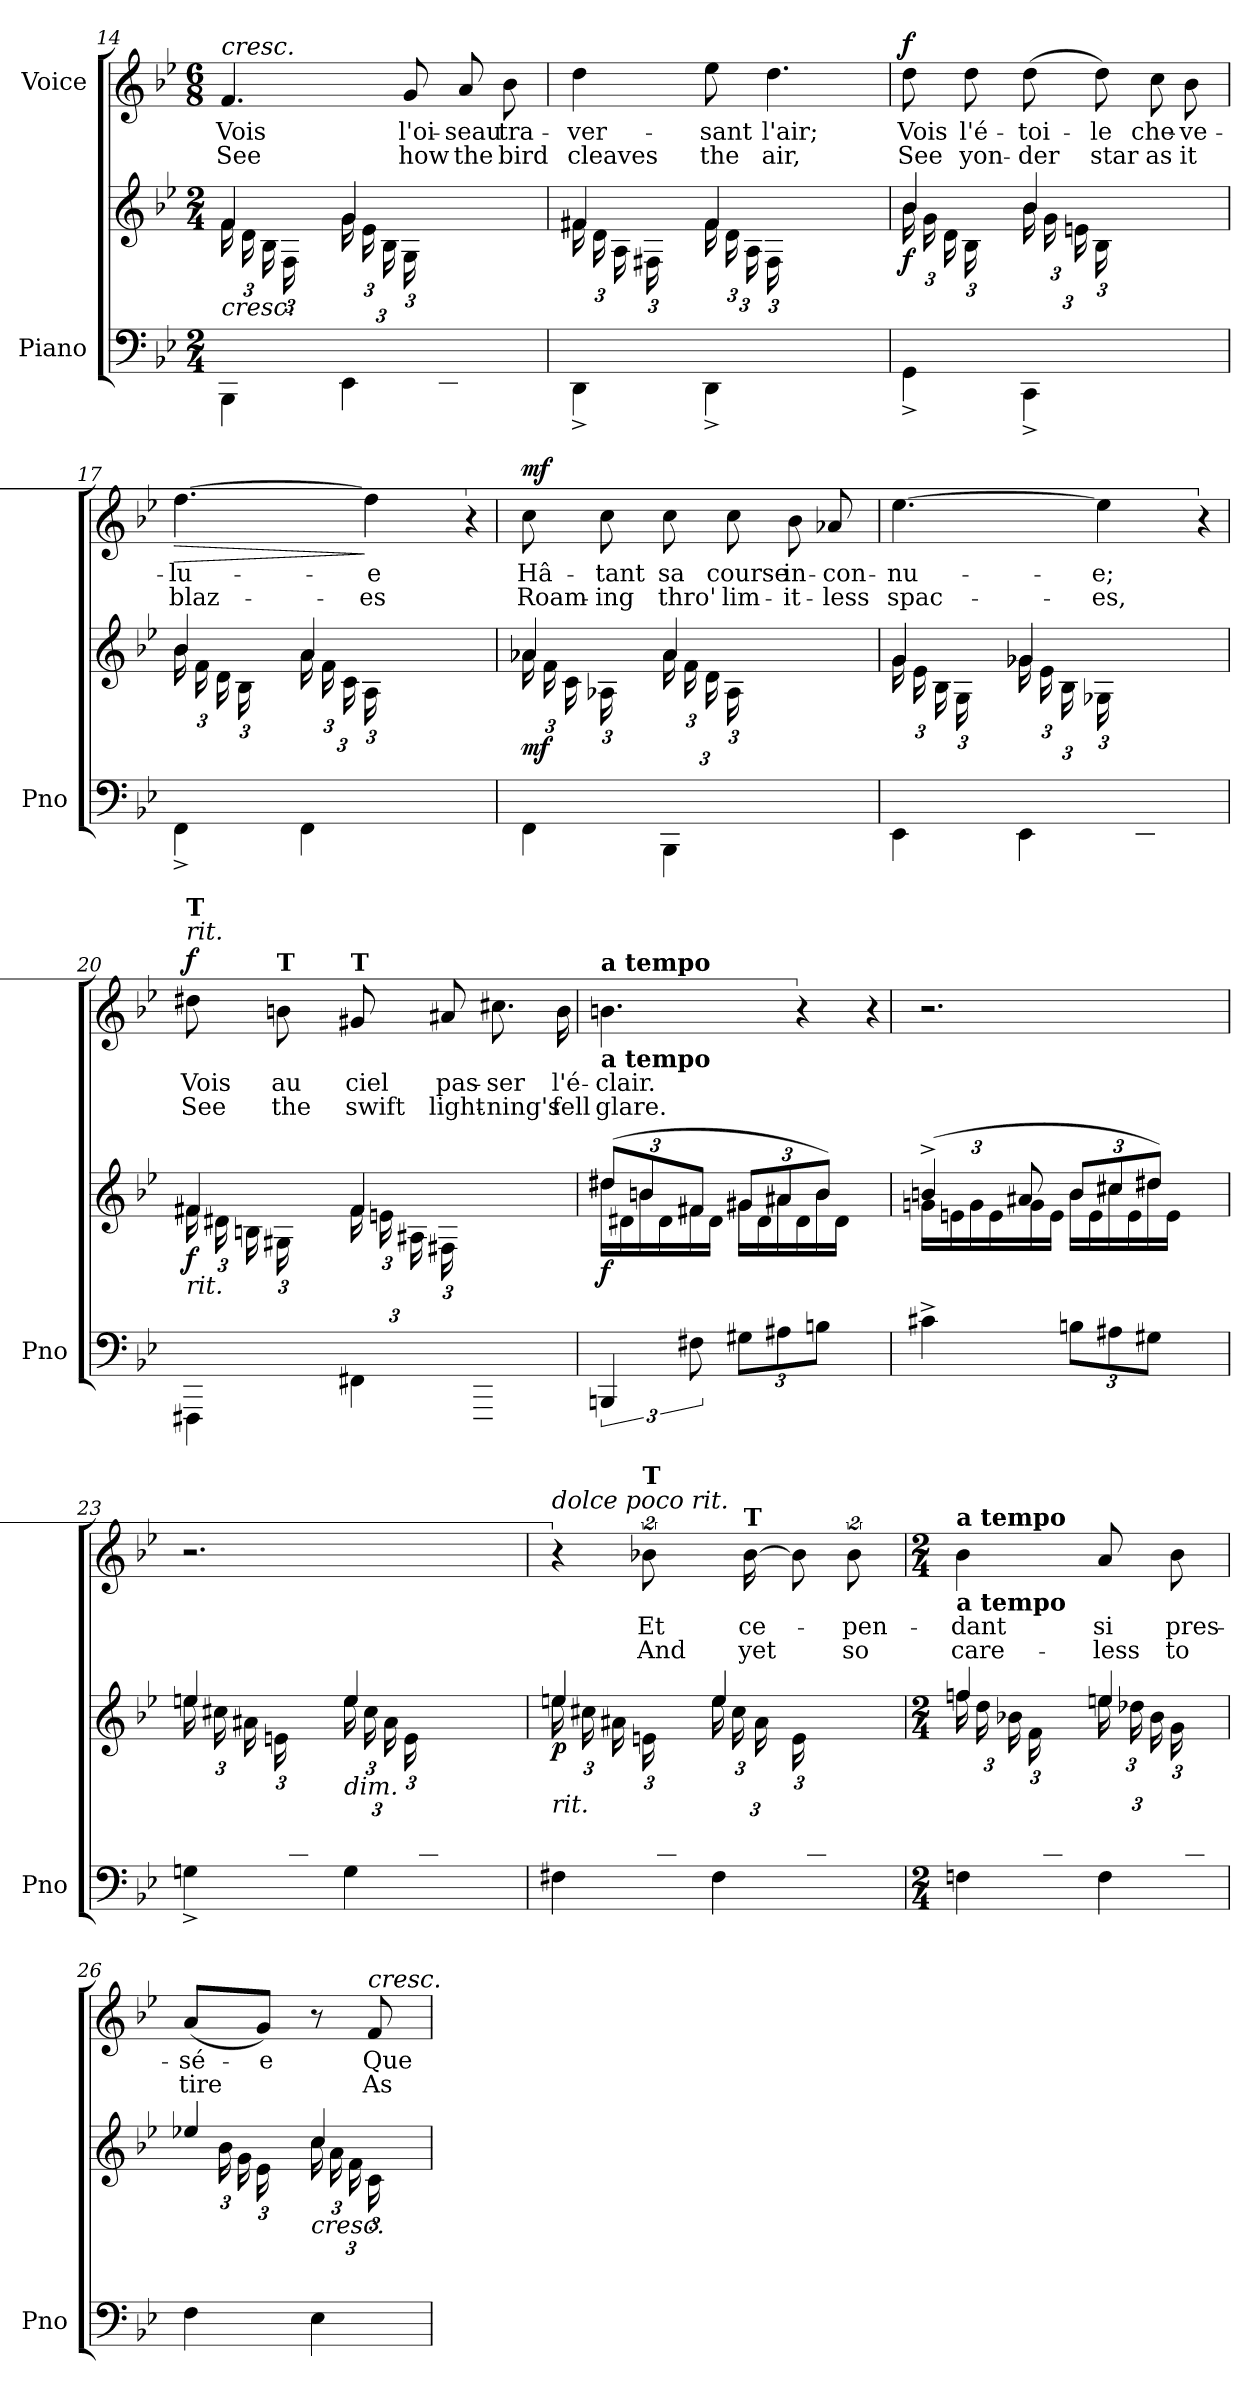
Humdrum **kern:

**kern	**kern	**dynam	**kern	**text	**text	**dynam
*part2	*part2	*part2	*part1	*part1	*part1	*part1
*staff3	*staff2	*staff2/3	*staff1	*staff1	*staff1	*staff1
*I"Piano	*	*	*I"Voice	*	*	*
*I'Pno	*	*	*	*	*	*
!!LO:PB:g=z
*clefF4	*clefG2	*	*clefG2	*	*	*
*k[b-e-]	*k[b-e-]	*	*k[b-e-]	*	*	*
*M2/4	*M2/4	*	*M6/8	*	*	*
=14	=14	=14	=14	=14	=14	=14
*^	*^	*	*	*	*	*
*	*	*	*Xbrackettup	*	*	*	*	*
!	!	!	!	!	!LO:TX:a:i:t=cresc.	!	!	!
!	!	!LO:TX:b:i:t=cresc.	!	!	!	!	!	!
!	!	!	!	!	!	!LO:LY:b	!LO:LY:b	!
6ryy	4BBB-\	(>4f/	24f\LL	.	4.f/	Vois	See	.
.	.	.	24d\	.	.	.	.	.
.	.	.	24B-\	.	.	.	.	.
.	.	.	24F\	.	.	.	.	.
24BB-/	.	.	12ryy	.	.	.	.	.
24FF/JJ)	.	.	.	.	.	.	.	.
6ryy	4EE-\	(>4g/	24g\LL	.	.	.	.	.
.	.	.	24e-\	.	.	.	.	.
.	.	.	24B-\	.	.	.	.	.
!	!	!	!	!	!	!LO:LY:b	!LO:LY:b	!
.	.	.	24G\	.	8g/	l'oi-	how	.
24BB-/	.	.	4ryy	.	.	.	.	.
24EE-/JJ)	.	.	.	.	.	.	.	.
!	!	!	!	!	!	!LO:LY:b	!LO:LY:b	!
4ryy	4ryy	4ryy	.	.	8a/	-seau	the	.
!	!	!	!	!	!	!LO:LY:b	!LO:LY:b	!
.	.	.	.	.	8b-\	tra-	bird	.
.	.	.	12ryy	.	.	.	.	.
=15	=15	=15	=15	=15	=15	=15	=15	=15
!	!	!	!	!	!	!LO:LY:b	!LO:LY:b	!
6ryy	4DD^\	(>4f#X/	24f#\LL	.	4dd\	-ver-	cleaves	.
.	.	.	24d\	.	.	.	.	.
.	.	.	24A\	.	.	.	.	.
.	.	.	24F#X\	.	.	.	.	.
24D/	.	.	12ryy	.	.	.	.	.
24AA/JJ)	.	.	.	.	.	.	.	.
!	!	!	!	!	!	!LO:LY:b	!LO:LY:b	!
6ryy	4DD^\	(>4f#/	24f#\LL	.	8ee-\	-sant	the	.
.	.	.	24d\	.	.	.	.	.
.	.	.	24A\	.	.	.	.	.
!	!	!	!	!	!	!LO:LY:b	!LO:LY:b	!
.	.	.	24F#\	.	4.dd\	l'air;	air,	.
24D/	.	.	4ryy	.	.	.	.	.
24AA/JJ)	.	.	.	.	.	.	.	.
4ryy	4ryy	4ryy	.	.	.	.	.	.
.	.	.	12ryy	.	.	.	.	.
=16	=16	=16	=16	=16	=16	=16	=16	=16
!	!	!	!	!LO:DY:b	!	!LO:LY:b	!LO:LY:b	!LO:DY:a
6ryy	4GG^\	(>4b-/	24b-\LL	f	8dd\	Vois	See	f
.	.	.	24g\	.	.	.	.	.
.	.	.	24d\	.	.	.	.	.
!	!	!	!	!	!	!LO:LY:b	!LO:LY:b	!
.	.	.	24B-\	.	8dd\	l'é-	yon-	.
24D/	.	.	12ryy	.	.	.	.	.
24GG/JJ)	.	.	.	.	.	.	.	.
!	!	!	!	!	!	!LO:LY:b	!LO:LY:b	!
6ryy	4CC^\	(>4b-/	24b-\LL	.	(>8dd\	-toi-	-der	.
.	.	.	24g\	.	.	.	.	.
.	.	.	24en\	.	.	.	.	.
!	!	!	!	!	!	!LO:LY:b	!LO:LY:b	!
.	.	.	24B-\	.	8dd\)	-le	star	.
24C/	.	.	4ryy	.	.	.	.	.
24GG/JJ)	.	.	.	.	.	.	.	.
!	!	!	!	!	!	!LO:LY:b	!LO:LY:b	!
4ryy	4ryy	4ryy	.	.	8cc\	che-	as	.
!	!	!	!	!	!	!LO:LY:b	!LO:LY:b	!
.	.	.	.	.	8b-\	-ve-	it	.
.	.	.	12ryy	.	.	.	.	.
!!LO:LB:g=z
=17	=17	=17	=17	=17	=17	=17	=17	=17
!	!	!	!	!	!	!LO:LY:b	!LO:LY:b	!LO:HP:b
6ryy	4FF^\	(>4b-/	24b-\LL	.	[4.ff\	-lu-	blaz-	>
.	.	.	24f\	.	.	.	.	.
.	.	.	24d\	.	.	.	.	.
.	.	.	24B-\	.	.	.	.	.
24F/	.	.	12ryy	.	.	.	.	.
24BB-/JJ)	.	.	.	.	.	.	.	.
6ryy	4FF\	(>4a/	24a\LL	.	.	.	.	.
.	.	.	24f\	.	.	.	.	.
.	.	.	24c\	.	.	.	.	.
!	!	!	!	!	!	!LO:LY:b	!LO:LY:b	!
.	.	.	24A\	.	4ff\]	-e	-es	]
24F/	.	.	24%5ryy	.	.	.	.	.
24C/JJ)	.	.	.	.	.	.	.	.
24%5ryy	24%5ryy	24%5ryy	.	.	.	.	.	.
!	!	!	!	!	!LO:N:vis=8	!	!	!
.	.	.	12ryy	.	12r	.	.	.
=18	=18	=18	=18	=18	=18	=18	=18	=18
!	!	!	!	!LO:DY:b	!	!LO:LY:b	!LO:LY:b	!LO:DY:a
6ryy	4FF\	(>4a-X/	24a-\LL	mf	8cc\	Hâ-	Roam-	mf
.	.	.	24f\	.	.	.	.	.
.	.	.	24c\	.	.	.	.	.
!	!	!	!	!	!	!LO:LY:b	!LO:LY:b	!
.	.	.	24A-X\	.	8cc\	-tant	-ing	.
24C/	.	.	12ryy	.	.	.	.	.
24FF/JJ)	.	.	.	.	.	.	.	.
!	!	!	!	!	!	!LO:LY:b	!LO:LY:b	!
6ryy	4BBB-\	(>4a-/	24a-\LL	.	8cc\	sa	thro'	.
.	.	.	24f\	.	.	.	.	.
.	.	.	24d\	.	.	.	.	.
!	!	!	!	!	!	!LO:LY:b	!LO:LY:b	!
.	.	.	24A-\	.	8cc\	course	lim-	.
24BB-/	.	.	4ryy	.	.	.	.	.
24FF/JJ)	.	.	.	.	.	.	.	.
!	!	!	!	!	!	!LO:LY:b	!LO:LY:b	!
4ryy	4ryy	4ryy	.	.	8b-\	in-	-it-	.
!	!	!	!	!	!	!LO:LY:b	!LO:LY:b	!
.	.	.	.	.	8a-X/	-con-	-less	.
.	.	.	12ryy	.	.	.	.	.
=19	=19	=19	=19	=19	=19	=19	=19	=19
!	!	!	!	!	!	!LO:LY:b	!LO:LY:b	!
6ryy	4EE-\	(>4g/	24g\LL	.	[4.ee-\	-nu-	spac-	.
.	.	.	24e-\	.	.	.	.	.
.	.	.	24B-\	.	.	.	.	.
.	.	.	24G\	.	.	.	.	.
24E-/	.	.	12ryy	.	.	.	.	.
24BB-/JJ)	.	.	.	.	.	.	.	.
6ryy	4EE-\	(>4g-X/	24g-\LL	.	.	.	.	.
.	.	.	24e-\	.	.	.	.	.
.	.	.	24B-\	.	.	.	.	.
!	!	!	!	!	!	!LO:LY:b	!LO:LY:b	!
.	.	.	24G-X\	.	4ee-\]	-e;	-es,	.
24BB-/	.	.	24%5ryy	.	.	.	.	.
24EE-/JJ)	.	.	.	.	.	.	.	.
24%5ryy	24%5ryy	24%5ryy	.	.	.	.	.	.
!	!	!	!	!	!LO:N:vis=8	!	!	!
.	.	.	12ryy	.	12r	.	.	.
!!LO:LB:g=z
=20	=20	=20	=20	=20	=20	=20	=20	=20
!	!	!	!	!	!LO:TX:a:i:t=rit.	!	!	!
!	!	!	!	!	!LO:TX:a:B:t=T	!	!	!
!	!	!LO:TX:b:i:t=rit.	!	!	!	!	!	!
!	!	!	!	!LO:DY:b	!	!LO:LY:b	!LO:LY:b	!LO:DY:a
6ryy	4FFF#X\	(>4f#X/	24f#\LL	f	8dd#X\	Vois	See	f
.	.	.	24d#X\	.	.	.	.	.
.	.	.	24Bn\	.	.	.	.	.
!	!	!	!	!	!LO:TX:a:B:t=T	!	!	!
!	!	!	!	!	!	!LO:LY:b	!LO:LY:b	!
.	.	.	24G#X\	.	8bn\	au	the	.
24D#X/	.	.	12ryy	.	.	.	.	.
24BBn/JJ)	.	.	.	.	.	.	.	.
!	!	!	!	!	!LO:TX:a:B:t=T	!	!	!
!	!	!	!	!	!	!LO:LY:b	!LO:LY:b	!
6ryy	4FF#X\	(>4f#/	24f#\LL	.	8g#X/	ciel	swift	.
.	.	.	24en\	.	.	.	.	.
.	.	.	24A#X\	.	.	.	.	.
!	!	!	!	!	!	!LO:LY:b	!LO:LY:b	!
.	.	.	24F#X\	.	8a#X/	pas-	light-	.
24FF#X/	.	.	4ryy	.	.	.	.	.
24FFF/JJ)	.	.	.	.	.	.	.	.
!	!	!	!	!	!	!LO:LY:b	!LO:LY:b	!
4ryy	4ryy	4ryy	.	.	8.cc#X\	-ser	-ning's	.
.	.	.	12ryy	.	.	.	.	.
!	!	!	!	!	!	!LO:LY:b	!LO:LY:b	!
.	.	.	.	.	16b\	l'é-	fell	.
*v	*v	*	*	*	*	*	*	*
=21	=21	=21	=21	=21	=21	=21	=21
*	*	*Xtuplet	*	*	*	*	*
!	!	!	!	!LO:TX:b:B:t=a tempo	!	!	!
!	!	!	!	!LO:TX:a:B:t=a tempo	!	!	!
!	!	!	!LO:DY:b	!	!LO:LY:b	!LO:LY:b	!
6BBBn/	(>12dd#X/L	24dd#\LL	f	4.bn\	-clair.	glare.	.
.	.	24d#X\	.	.	.	.	.
.	12bn/	24b\	.	.	.	.	.
.	.	24d#\	.	.	.	.	.
12F#X\	12f#X/J	24f#\	.	.	.	.	.
.	.	24d#\JJ	.	.	.	.	.
*Xbrackettup	*tuplet	*Xtuplet	*	*	*	*	*
12G#X\L	12g#X/L	24g#\LL	.	.	.	.	.
.	.	24d#\	.	.	.	.	.
12A#X\	12a#X/	24a#\	.	.	.	.	.
!	!	!	!	!LO:N:vis=4	!	!	!
.	.	24d#\	.	6r	.	.	.
12Bn\J	12b/J)	24b\	.	.	.	.	.
.	.	24d#\JJ	.	.	.	.	.
8ryy	8ryy	8ryy	.	.	.	.	.
!	!	!	!	!LO:N:vis=8	!	!	!
.	.	.	.	12r	.	.	.
=22	=22	=22	=22	=22	=22	=22	=22
*	*tuplet	*Xtuplet	*	*	*	*	*
4c#X^\	(>6bn^/	24gn\LL	.	2.r	.	.	.
.	.	24en\	.	.	.	.	.
.	.	24g\	.	.	.	.	.
.	.	24e\	.	.	.	.	.
.	12a#X/	24g\	.	.	.	.	.
.	.	24e\JJ	.	.	.	.	.
*	*tuplet	*Xtuplet	*	*	*	*	*
12Bn\L	12b/L	24b\LL	.	.	.	.	.
.	.	24e\	.	.	.	.	.
12A#X\	12cc#X/	24cc#\	.	.	.	.	.
.	.	24e\	.	.	.	.	.
12G#X\J	12dd#X/J)	24dd#\	.	.	.	.	.
.	.	24e\JJ	.	.	.	.	.
4ryy	4ryy	4ryy	.	.	.	.	.
!!LO:PB:g=z
=23	=23	=23	=23	=23	=23	=23	=23
*^	*	*	*	*	*	*	*
*	*	*	*tuplet	*	*	*	*	*
6ryy	4Gn^\	(>4een/	24ee\LL	.	2.r	.	.	.
.	.	.	24cc#X\	.	.	.	.	.
.	.	.	24a#X\	.	.	.	.	.
.	.	.	24en\	.	.	.	.	.
24c#X/	.	.	12ryy	.	.	.	.	.
24A#X/JJ)	.	.	.	.	.	.	.	.
!	!	!LO:TX:b:i:t=dim.	!	!	!	!	!	!
6ryy	4G\	(>4ee/	24ee\LL	.	.	.	.	.
.	.	.	24cc#\	.	.	.	.	.
.	.	.	24a#\	.	.	.	.	.
.	.	.	24e\	.	.	.	.	.
24c#/	.	.	4ryy	.	.	.	.	.
24A#/JJ)	.	.	.	.	.	.	.	.
4ryy	4ryy	4ryy	.	.	.	.	.	.
.	.	.	12ryy	.	.	.	.	.
=24	=24	=24	=24	=24	=24	=24	=24	=24
!	!	!	!	!	!LO:TX:a:i:t=dolce poco rit.	!	!	!
!LO:TX:a:i:t=rit.	!	!	!	!	!	!	!	!
!	!	!	!	!LO:DY:b	!LO:N:vis=8	!	!	!
6ryy	4F#X\	(>4een/	24ee\LL	p	12.r	.	.	.
.	.	.	24cc#X\	.	.	.	.	.
.	.	.	24a#X\	.	.	.	.	.
!	!	!	!	!	!LO:TX:a:B:t=T	!	!	!
!	!	!	!	!	!	!LO:LY:b	!LO:LY:b	!
.	.	.	24en\	.	16%3b-X\	Et	And	.
24c#X/	.	.	12ryy	.	.	.	.	.
24A#X/JJ)	.	.	.	.	.	.	.	.
6ryy	4F#\	(>4ee/	24ee\LL	.	.	.	.	.
.	.	.	24cc#\	.	.	.	.	.
!	!	!	!	!	!LO:TX:a:B:t=T	!	!	!
!	!	!	!	!	!	!LO:LY:b	!LO:LY:b	!
.	.	.	.	.	[16b-\	ce-	yet	.
.	.	.	24a#\	.	.	.	.	.
.	.	.	24e\	.	8b-\]	.	.	.
24c#/	.	.	8.ryy	.	.	.	.	.
24A#/JJ)	.	.	.	.	.	.	.	.
!	!	!	!	!	!	!LO:LY:b	!LO:LY:b	!
8.ryy	8.ryy	8.ryy	.	.	16%3b-\	-pen-	so	.
.	.	.	12ryy	.	.	.	.	.
=25	=25	=25	=25	=25	=25	=25	=25	=25
*M2/4	*	*M2/4	*	*	*M2/4	*	*	*
!	!	!	!	!	!LO:TX:a:B:t=a tempo	!	!	!
!	!	!	!	!	!LO:TX:b:B:t=a tempo	!	!	!
!	!	!	!	!	!	!LO:LY:b	!LO:LY:b	!
6ryy	4Fn\	(>4ff/	24ffn\LL	.	4b-\	-dant	care-	.
.	.	.	24dd\	.	.	.	.	.
.	.	.	24b-X\	.	.	.	.	.
.	.	.	24f\	.	.	.	.	.
24d/	.	.	12ryy	.	.	.	.	.
24B-X/JJ)	.	.	.	.	.	.	.	.
!	!	!	!	!	!	!LO:LY:b	!LO:LY:b	!
6ryy	4F\	(>4een/	24ee\LL	.	8a/	si	-less	.
.	.	.	24dd-X\	.	.	.	.	.
.	.	.	24b-\	.	.	.	.	.
!	!	!	!	!	!	!LO:LY:b	!LO:LY:b	!
.	.	.	24g\	.	8b-\	pres-	to	.
24d-X/	.	.	12ryy	.	.	.	.	.
24B-/JJ)	.	.	.	.	.	.	.	.
!!LO:PB:g=z
=26	=26	=26	=26	=26	=26	=26	=26	=26
!	!	!	!	!	!	!LO:LY:b	!LO:LY:b	!
6ryy	4F\	(>4ee-X/	24ee-\LLyy	.	(<8a/L	sé-	tire	.
.	.	.	24b-\	.	.	.	.	.
.	.	.	24g\	.	.	.	.	.
!	!	!	!	!	!	!LO:LY:b	!	!
.	.	.	24e-\	.	8g/J)	-e	.	.
24B-/	.	.	12ryy	.	.	.	.	.
24G/JJ)	.	.	.	.	.	.	.	.
!	!	!LO:TX:b:i:t=cresc.	!	!	!	!	!	!
6ryy	4E-\	(>4cc/	24cc\LL	.	8r	.	.	.
.	.	.	24a\	.	.	.	.	.
.	.	.	24f\	.	.	.	.	.
!	!	!	!	!	!LO:TX:a:i:t=cresc.	!	!	!
!	!	!	!	!	!	!LO:LY:b	!LO:LY:b	!
.	.	.	24c\	.	8f/	Que	As	.
24A/	.	.	12ryy	.	.	.	.	.
24F/JJ)	.	.	.	.	.	.	.	.
*v	*v	*	*	*	*	*	*	*
*	*v	*v	*	*	*	*	*
=	=	=	=	=	=	=
*-	*-	*-	*-	*-	*-	*-
